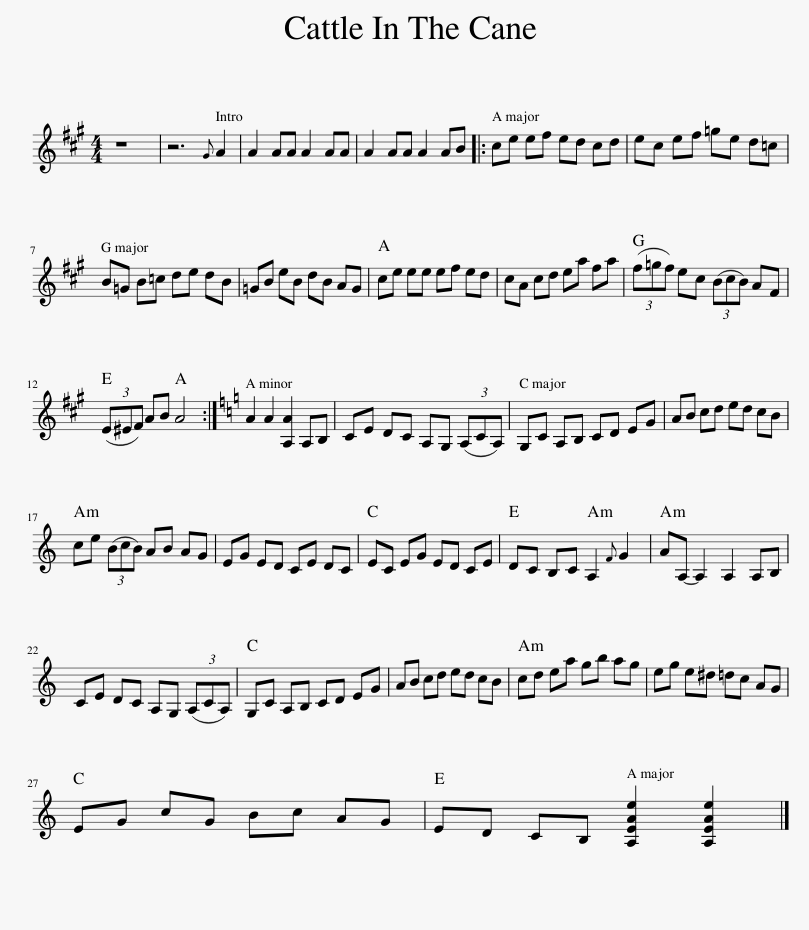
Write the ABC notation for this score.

X:1
L:1/8
M:4/4
I:linebreak $
K:A
V:1 treble
V:1
 z8 | z6{G} A2 | A2 AA A2 AA | A2 AA A2 AB |: ce ef ed cd | %5
 ec ef =ge d=c |$ B=G B=c de dB | =GB eB dB AG | ce ee ef ed | cA cd ea fa | %10
 (3(f=gf) ec (3(BcB) AF |$ (3(E^EF) AB A4 :|[K:Amin] A2 A2 [A,A]2 A,B, | CE DC A,G, (3(A,CA,) | G,C A,B, CD EG | %15
 AB cd ed cB |$ ce (3(BcB) AB AG | EG ED CE DC | EC EG ED CE | DC B,C A,2{F} G2 | %20
 AA,- A,2 A,2 A,B, |$ CE DC A,G, (3(A,CA,) | G,C A,B, CD EG | AB cd ed cB | cd ea gb ag | %25
 eg e^d =dc AG |$ EG cG Bc AG | ED CB, [A,EAe]2 [A,EAe]2 |] %28
